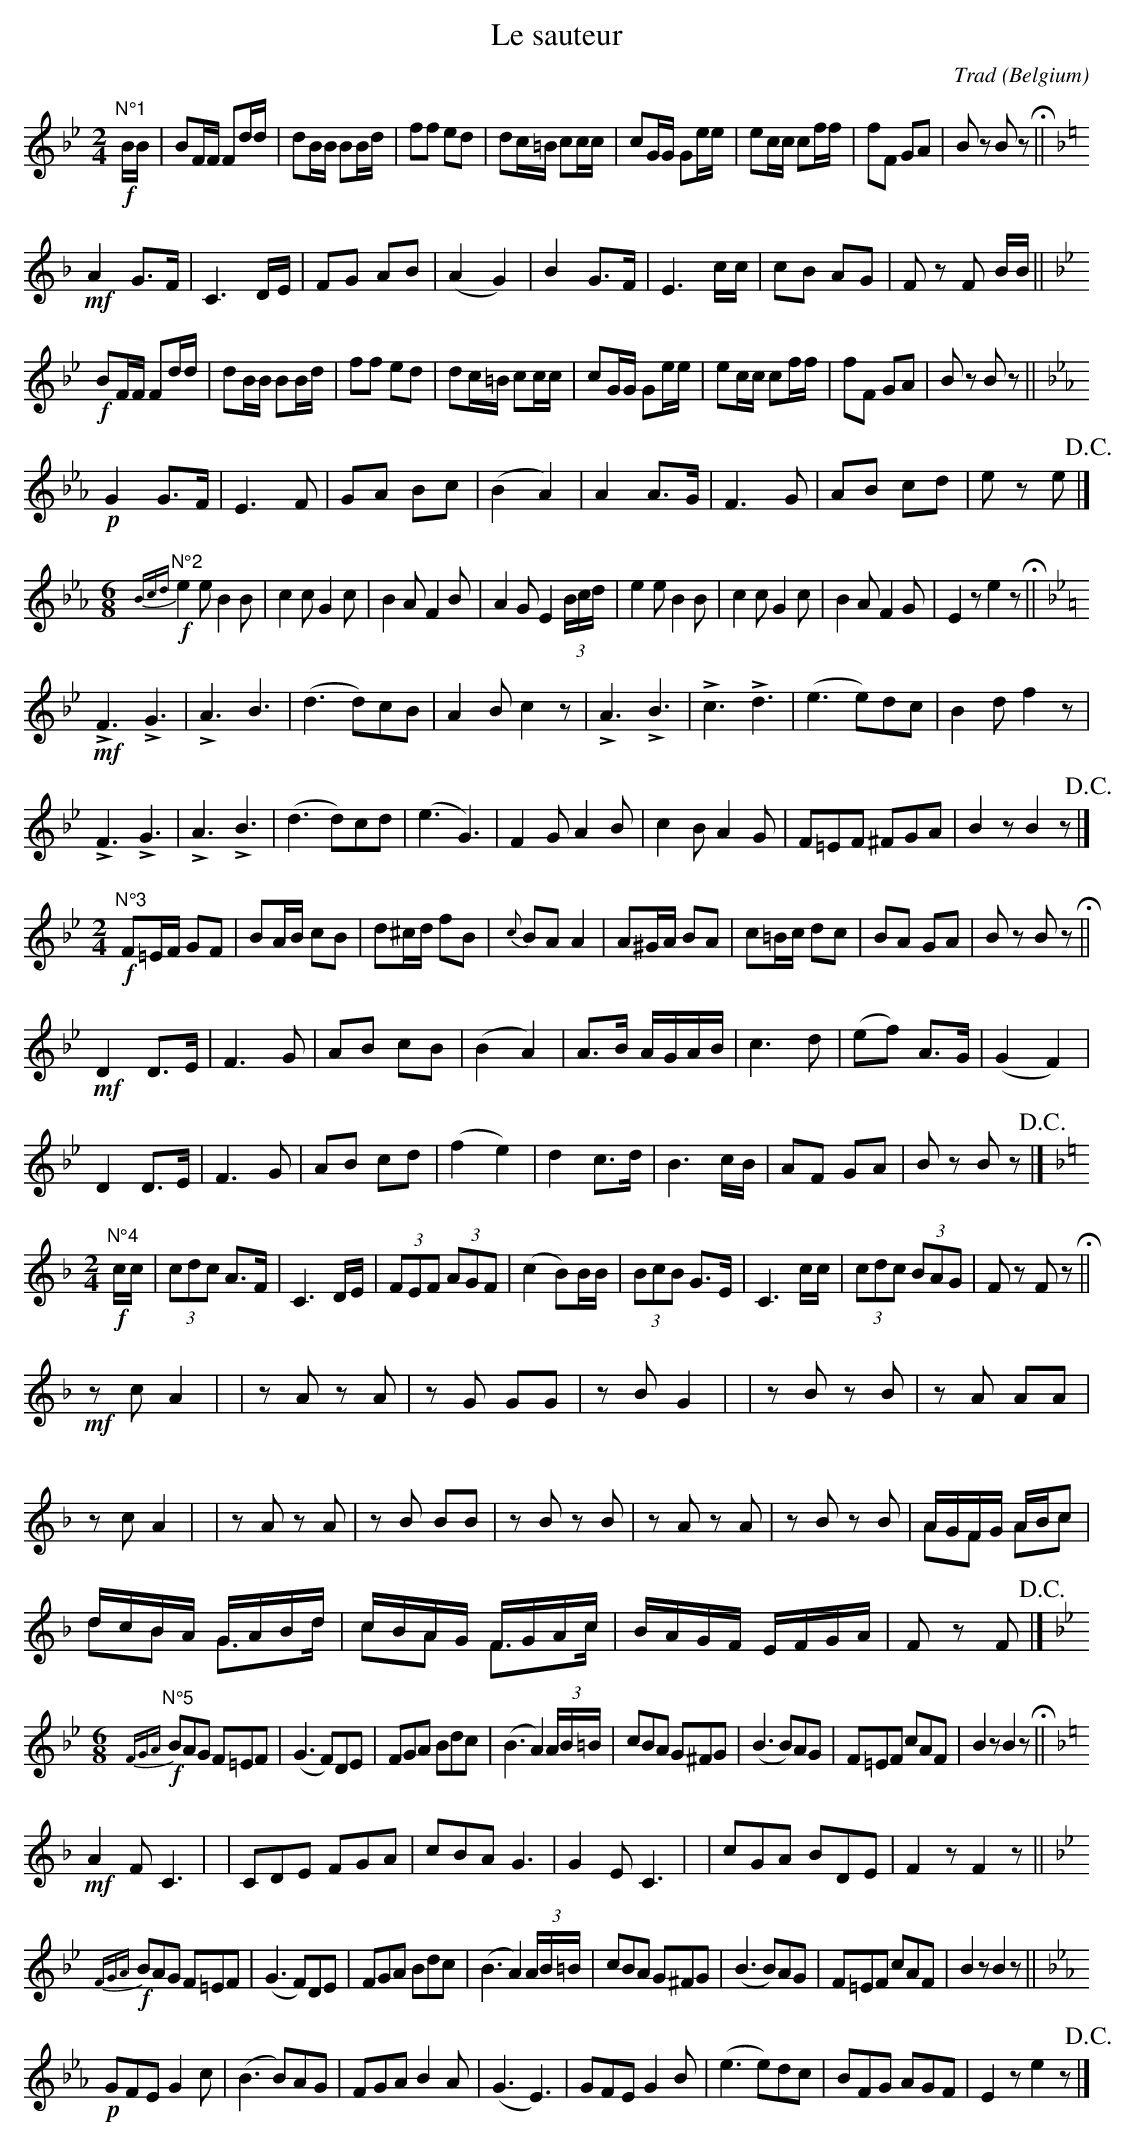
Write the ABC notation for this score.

X:1
T:Le sauteur
C:Trad
O:Belgium
M:2/4
L:1/16
K:Bb
"N°1"!f!BB|B2FF F2dd|d2BB B2Bd|f2f2 e2d2|d2c=B c2cc|c2GG G2ee|e2cc c2ff|f2F2 G2A2|B2z2 B2z2!fermata!||
K:F
!mf!A4 G2>F2|C6 DE|F2G2 A2B2|(A4 G4)|B4 G2>F2|E6 cc|c2B2 A2G2|F2z2 F2 BB||
K:Bb
!f!B2FF F2dd|d2BB B2Bd|f2f2 e2d2|d2c=B c2cc|c2GG G2ee|e2cc c2ff|f2F2 G2A2|B2z2 B2z2||
K:Eb
!p!G4 G2>F2|E4>F4|G2A2 B2c2|(B4 A4)|A4 A2>G2|F4>G4|A2B2 c2d2|e2z2 e2!D.C.!|]
K:Eb
M:6/8
"N°2"!f!{Bcd}e4e2 B4B2|c4c2 G4c2|B4A2 F4B2|A4G2 E4 (3Bcd|e4e2 B4B2|c4c2 G4c2|B4A2 F4G2|E4z2 e4z2!fermata!||
K:Bb
!mf!!accent!F6 !accent!G6|!accent!A6 B6|(d6 d2)c2B2|A4B2 c4z2|!accent!A6 !accent!B6|!accent!c6 !accent!d6|(e6 e2)d2c2|B4d2 f4z2|
!accent!F6 !accent!G6|!accent!A6 !accent!B6|(d6 d2)c2d2|(e6 G6)|F4G2 A4B2|c4B2 A4G2|F2=E2F2 ^F2G2A2|B4z2 B4z2 !D.C.!|]
K:Bb
M:2/4
"N°3"!f!F2=EF G2F2|B2AB c2B2|d2^cd f2B2|{c}B2A2 A4|A2^GA B2A2|c2=Bc d2c2|B2A2 G2A2|B2z2 B2z2!fermata!||
!mf!D4 D2>E2|F4>G4|A2B2 c2B2|(B4 A4)|A2>B2 AGAB|c4>d4|(e2f2) A2>G2|(G4 F4)|
D4 D2>E2|F4>G4|A2B2 c2d2|(f4e4)|d4 c2>d2|B6 cB|A2F2 G2A2|B2z2 B2z2!D.C.!|]
K:F
M:2/4
"N°4"!f!cc|(3c2d2c2 A2>F2|C6 DE|(3F2E2F2 (3A2G2F2|(c4 B2)BB|(3B2c2B2 G2>E2|C6 cc|(3c2d2c2 (3B2A2G2|F2z2 F2z2!fermata!||
!mf!z2c2 A4|/|z2A2 z2A2|z2G2 G2G2|z2B2 G4|/|z2B2 z2B2|z2A2 A2A2|
z2c2 A4|/|z2A2 z2A2|z2B2 B2B2|z2B2 z2B2|z2A2 z2A2|z2B2 z2B2|AGFG ABc2 &A2F2 A2c2|
dcBA GABd &d2B2 G3d|cBAG FGAc &c2A2 F3c|BAGF EFGA|F2z2 F2 !D.C.!|]
K:Bb
M:6/8
"N°5"!f!{FGA}B2A2G2 F2=E2F2|(G6 F2)D2E2|F2G2A2 B2d2c2|(B6 A4) (3AB=B|c2B2A2 G2^F2G2|(B6 B2)A2G2|F2=E2F2 c2A2F2|B4z2 B4z2!fermata!||
K:F
!mf!A4F2 C6|/|C2D2E2 F2G2A2|c2B2A2 G6|G4E2 C6|/|c2G2A2 B2D2E2|F4z2 F4z2||
K:Bb
!f!{FGA}B2A2G2 F2=E2F2|(G6 F2)D2E2|F2G2A2 B2d2c2|(B6 A4) (3AB=B|c2B2A2 G2^F2G2|(B6 B2)A2G2|F2=E2F2 c2A2F2|B4z2 B4z2||
K:Eb
!p!G2F2E2 G4c2|(B6 B2)A2G2|F2G2A2 B4A2|(G6 E6)|G2F2E2 G4B2|(e6 e2)d2c2|B2F2G2 A2G2F2|E4z2 e4z2!D.C.!|]
